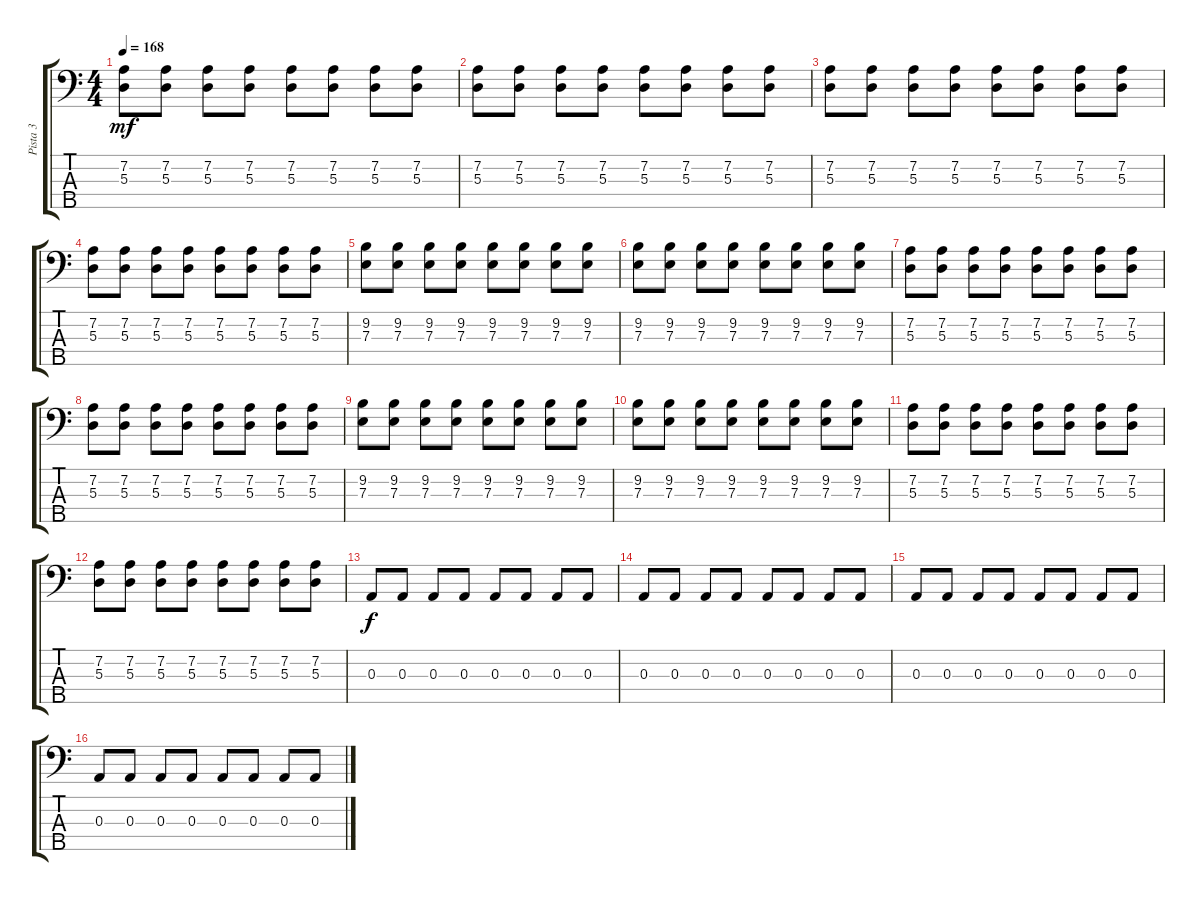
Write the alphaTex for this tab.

\track ("Pista 3" "Pista 3") {instrument electricbassfinger}
\staff {score tabs}
\tuning (G2 D2 A1 E1 B0) {hide}
\ts (4 4)
\tempo 168
\clef f4
\ks c
(7.2 5.3).8{dy mf} (7.2 5.3).8 (7.2 5.3).8 (7.2 5.3).8 (7.2 5.3).8 (7.2 5.3).8 (7.2 5.3).8 (7.2 5.3).8 |
(7.2 5.3).8 (7.2 5.3).8 (7.2 5.3).8 (7.2 5.3).8 (7.2 5.3).8 (7.2 5.3).8 (7.2 5.3).8 (7.2 5.3).8 |
(7.2 5.3).8 (7.2 5.3).8 (7.2 5.3).8 (7.2 5.3).8 (7.2 5.3).8 (7.2 5.3).8 (7.2 5.3).8 (7.2 5.3).8 |
(7.2 5.3).8 (7.2 5.3).8 (7.2 5.3).8 (7.2 5.3).8 (7.2 5.3).8 (7.2 5.3).8 (7.2 5.3).8 (7.2 5.3).8 |
(9.2 7.3).8 (9.2 7.3).8 (9.2 7.3).8 (9.2 7.3).8 (9.2 7.3).8 (9.2 7.3).8 (9.2 7.3).8 (9.2 7.3).8 |
(9.2 7.3).8 (9.2 7.3).8 (9.2 7.3).8 (9.2 7.3).8 (9.2 7.3).8 (9.2 7.3).8 (9.2 7.3).8 (9.2 7.3).8 |
(7.2 5.3).8 (7.2 5.3).8 (7.2 5.3).8 (7.2 5.3).8 (7.2 5.3).8 (7.2 5.3).8 (7.2 5.3).8 (7.2 5.3).8 |
(7.2 5.3).8 (7.2 5.3).8 (7.2 5.3).8 (7.2 5.3).8 (7.2 5.3).8 (7.2 5.3).8 (7.2 5.3).8 (7.2 5.3).8 |
(9.2 7.3).8 (9.2 7.3).8 (9.2 7.3).8 (9.2 7.3).8 (9.2 7.3).8 (9.2 7.3).8 (9.2 7.3).8 (9.2 7.3).8 |
(9.2 7.3).8 (9.2 7.3).8 (9.2 7.3).8 (9.2 7.3).8 (9.2 7.3).8 (9.2 7.3).8 (9.2 7.3).8 (9.2 7.3).8 |
(7.2 5.3).8 (7.2 5.3).8 (7.2 5.3).8 (7.2 5.3).8 (7.2 5.3).8 (7.2 5.3).8 (7.2 5.3).8 (7.2 5.3).8 |
(7.2 5.3).8 (7.2 5.3).8 (7.2 5.3).8 (7.2 5.3).8 (7.2 5.3).8 (7.2 5.3).8 (7.2 5.3).8 (7.2 5.3).8 |
0.3.8{dy f} 0.3.8 0.3.8 0.3.8 0.3.8 0.3.8 0.3.8 0.3.8 |
0.3.8 0.3.8 0.3.8 0.3.8 0.3.8 0.3.8 0.3.8 0.3.8 |
0.3.8 0.3.8 0.3.8 0.3.8 0.3.8 0.3.8 0.3.8 0.3.8 |
0.3.8 0.3.8 0.3.8 0.3.8 0.3.8 0.3.8 0.3.8 0.3.8
